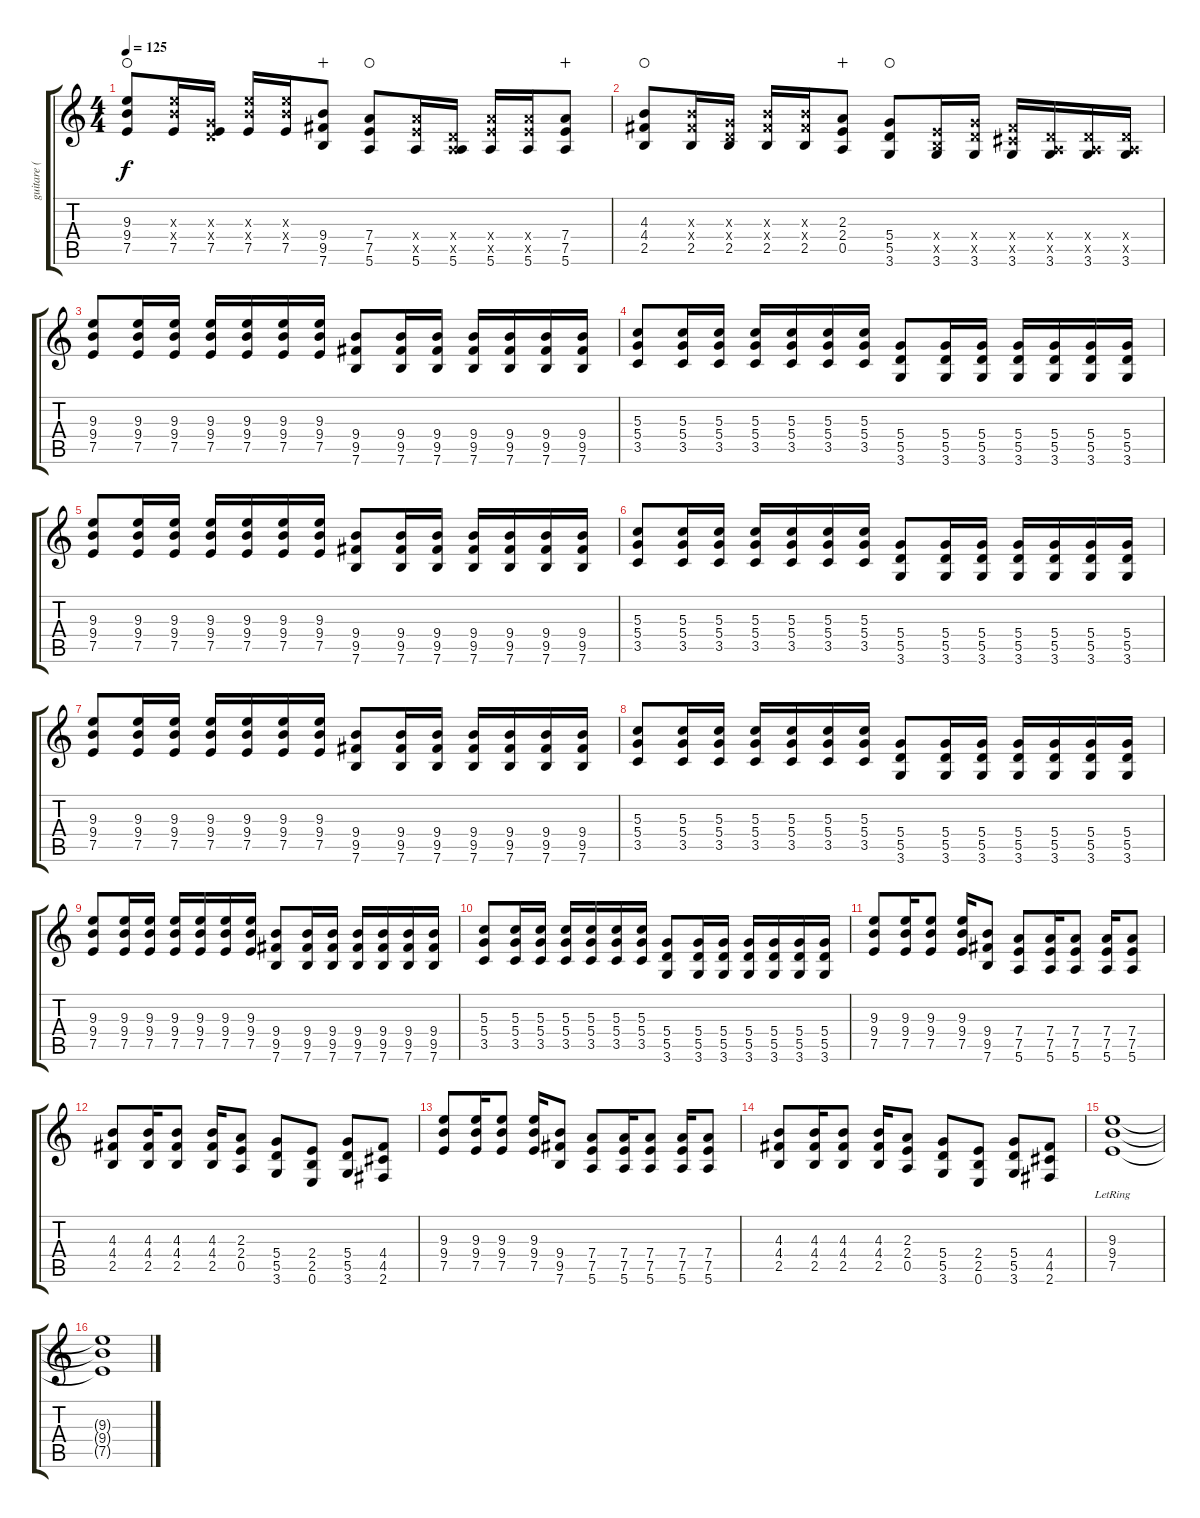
\track ("guitare ( Sylvain ) " "guitare ( ") {instrument distortionguitar}
\staff {score tabs}
\tuning (E4 B3 G3 D3 A2 E2) {hide}
\ts (4 4)
\tempo 125
\clef g2
\ks c
(9.3 9.4 7.5).8{dy f waho} (9.3{x} 9.4{x} 7.5).16 (0.3{x} 0.4{x} 7.5).16 (9.3{x} 9.4{x} 7.5).16 (9.3{x} 9.4{x} 7.5).16 (9.4 9.5 7.6).8{wahc} (7.4 7.5 5.6).8{waho} (7.4{x} 7.5{x} 5.6).16 (0.4{x} 0.5{x} 5.6).16 (7.4{x} 7.5{x} 5.6).16 (7.4{x} 7.5{x} 5.6).16 (7.4 7.5 5.6).8{wahc} |
(4.3 4.4 2.5).8{waho} (4.3{x} 4.4{x} 2.5).16 (0.3{x} 0.4{x} 2.5).16 (4.3{x} 4.4{x} 2.5).16 (4.3{x} 4.4{x} 2.5).16 (2.3 2.4 0.5).8{wahc} (5.4 5.5 3.6).8{waho} (2.4{x} 2.5{x} 3.6).16 (5.4{x} 5.5{x} 3.6).16 (4.4{x} 4.5{x} 3.6).16 (0.4{x} 0.5{x} 3.6).16 (0.4{x} 0.5{x} 3.6).16 (0.4{x} 0.5{x} 3.6).16 |
(9.3 9.4 7.5).8 (9.3 9.4 7.5).16 (9.3 9.4 7.5).16 (9.3 9.4 7.5).16 (9.3 9.4 7.5).16 (9.3 9.4 7.5).16 (9.3 9.4 7.5).16 (9.4 9.5 7.6).8 (9.4 9.5 7.6).16 (9.4 9.5 7.6).16 (9.4 9.5 7.6).16 (9.4 9.5 7.6).16 (9.4 9.5 7.6).16 (9.4 9.5 7.6).16 |
(5.3 5.4 3.5).8 (5.3 5.4 3.5).16 (5.3 5.4 3.5).16 (5.3 5.4 3.5).16 (5.3 5.4 3.5).16 (5.3 5.4 3.5).16 (5.3 5.4 3.5).16 (5.4 5.5 3.6).8 (5.4 5.5 3.6).16 (5.4 5.5 3.6).16 (5.4 5.5 3.6).16 (5.4 5.5 3.6).16 (5.4 5.5 3.6).16 (5.4 5.5 3.6).16 |
(9.3 9.4 7.5).8 (9.3 9.4 7.5).16 (9.3 9.4 7.5).16 (9.3 9.4 7.5).16 (9.3 9.4 7.5).16 (9.3 9.4 7.5).16 (9.3 9.4 7.5).16 (9.4 9.5 7.6).8 (9.4 9.5 7.6).16 (9.4 9.5 7.6).16 (9.4 9.5 7.6).16 (9.4 9.5 7.6).16 (9.4 9.5 7.6).16 (9.4 9.5 7.6).16 |
(5.3 5.4 3.5).8 (5.3 5.4 3.5).16 (5.3 5.4 3.5).16 (5.3 5.4 3.5).16 (5.3 5.4 3.5).16 (5.3 5.4 3.5).16 (5.3 5.4 3.5).16 (5.4 5.5 3.6).8 (5.4 5.5 3.6).16 (5.4 5.5 3.6).16 (5.4 5.5 3.6).16 (5.4 5.5 3.6).16 (5.4 5.5 3.6).16 (5.4 5.5 3.6).16 |
(9.3 9.4 7.5).8 (9.3 9.4 7.5).16 (9.3 9.4 7.5).16 (9.3 9.4 7.5).16 (9.3 9.4 7.5).16 (9.3 9.4 7.5).16 (9.3 9.4 7.5).16 (9.4 9.5 7.6).8 (9.4 9.5 7.6).16 (9.4 9.5 7.6).16 (9.4 9.5 7.6).16 (9.4 9.5 7.6).16 (9.4 9.5 7.6).16 (9.4 9.5 7.6).16 |
(5.3 5.4 3.5).8 (5.3 5.4 3.5).16 (5.3 5.4 3.5).16 (5.3 5.4 3.5).16 (5.3 5.4 3.5).16 (5.3 5.4 3.5).16 (5.3 5.4 3.5).16 (5.4 5.5 3.6).8 (5.4 5.5 3.6).16 (5.4 5.5 3.6).16 (5.4 5.5 3.6).16 (5.4 5.5 3.6).16 (5.4 5.5 3.6).16 (5.4 5.5 3.6).16 |
(9.3 9.4 7.5).8 (9.3 9.4 7.5).16 (9.3 9.4 7.5).16 (9.3 9.4 7.5).16 (9.3 9.4 7.5).16 (9.3 9.4 7.5).16 (9.3 9.4 7.5).16 (9.4 9.5 7.6).8 (9.4 9.5 7.6).16 (9.4 9.5 7.6).16 (9.4 9.5 7.6).16 (9.4 9.5 7.6).16 (9.4 9.5 7.6).16 (9.4 9.5 7.6).16 |
(5.3 5.4 3.5).8 (5.3 5.4 3.5).16 (5.3 5.4 3.5).16 (5.3 5.4 3.5).16 (5.3 5.4 3.5).16 (5.3 5.4 3.5).16 (5.3 5.4 3.5).16 (5.4 5.5 3.6).8 (5.4 5.5 3.6).16 (5.4 5.5 3.6).16 (5.4 5.5 3.6).16 (5.4 5.5 3.6).16 (5.4 5.5 3.6).16 (5.4 5.5 3.6).16 |
(9.3 9.4 7.5).8 (9.3 9.4 7.5).16 (9.3 9.4 7.5).8 (9.3 9.4 7.5).16 (9.4 9.5 7.6).8 (7.4 7.5 5.6).8 (7.4 7.5 5.6).16 (7.4 7.5 5.6).8 (7.4 7.5 5.6).16 (7.4 7.5 5.6).8 |
(4.3 4.4 2.5).8 (4.3 4.4 2.5).16 (4.3 4.4 2.5).8 (4.3 4.4 2.5).16 (2.3 2.4 0.5).8 (5.4 5.5 3.6).8 (2.4 2.5 0.6).8 (5.4 5.5 3.6).8 (4.4 4.5 2.6).8 |
(9.3 9.4 7.5).8 (9.3 9.4 7.5).16 (9.3 9.4 7.5).8 (9.3 9.4 7.5).16 (9.4 9.5 7.6).8 (7.4 7.5 5.6).8 (7.4 7.5 5.6).16 (7.4 7.5 5.6).8 (7.4 7.5 5.6).16 (7.4 7.5 5.6).8 |
(4.3 4.4 2.5).8 (4.3 4.4 2.5).16 (4.3 4.4 2.5).8 (4.3 4.4 2.5).16 (2.3 2.4 0.5).8 (5.4 5.5 3.6).8 (2.4 2.5 0.6).8 (5.4 5.5 3.6).8 (4.4 4.5 2.6).8 |
(9.3 9.4 7.5{lr}).1 |
(9.3{t} 9.4{t} 7.5{t}).1
